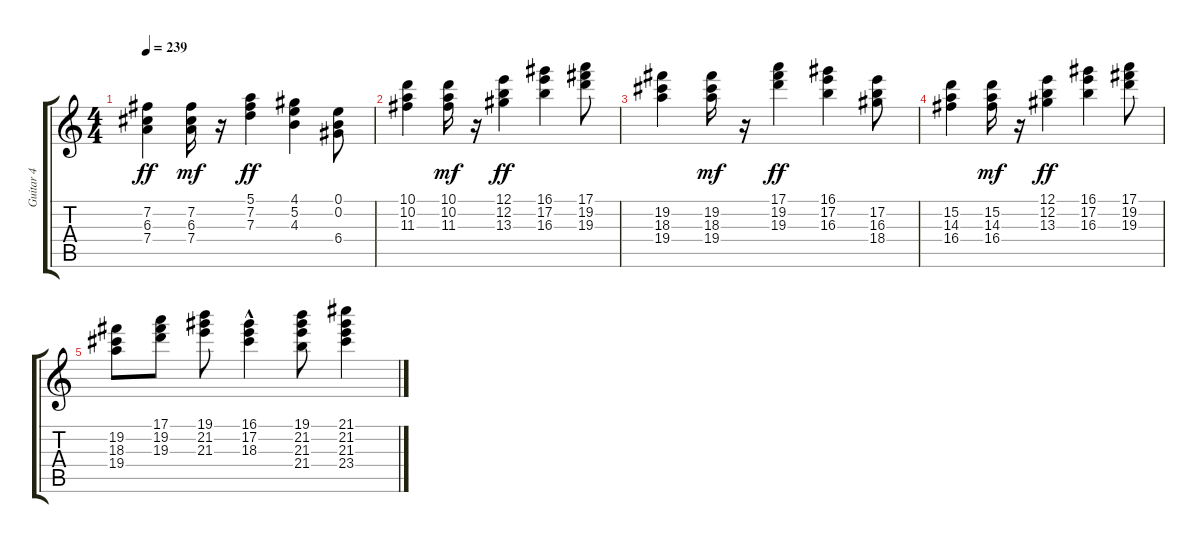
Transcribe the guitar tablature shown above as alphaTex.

\track ("Guitar 4" "Guitar 4") {instrument distortionguitar}
\staff {score tabs}
\tuning (E4 B3 G3 D3 A2 E2) {hide}
\ts (4 4)
\tempo 239
\clef g2
\ks c
(7.2 6.3 7.4).4{dy ff} (7.2 6.3 7.4).16{dy mf} r.16 (5.1 7.2 7.3).4{dy ff} (4.1 5.2 4.3).4 (0.1 0.2 6.4).8 |
(10.1 10.2 11.3).4 (10.1 10.2 11.3).16{dy mf} r.16 (12.1 12.2 13.3).4{dy ff} (16.1 17.2 16.3).4 (17.1 19.2 19.3).8 |
(19.2 18.3 19.4).4 (19.2 18.3 19.4).16{dy mf} r.16 (17.1 19.2 19.3).4{dy ff} (16.1 17.2 16.3).4 (17.2 16.3 18.4).8 |
(15.2 14.3 16.4).4 (15.2 14.3 16.4).16{dy mf} r.16 (12.1 12.2 13.3).4{dy ff} (16.1 17.2 16.3).4 (17.1 19.2 19.3).8 |
(19.2 18.3 19.4).8 (17.1 19.2 19.3).8 (19.1 21.2 21.3).8 (16.1 17.2 18.3{hac}).4 (19.1 21.2 21.3 21.4).8 (21.1 21.2 21.3 23.4).4
